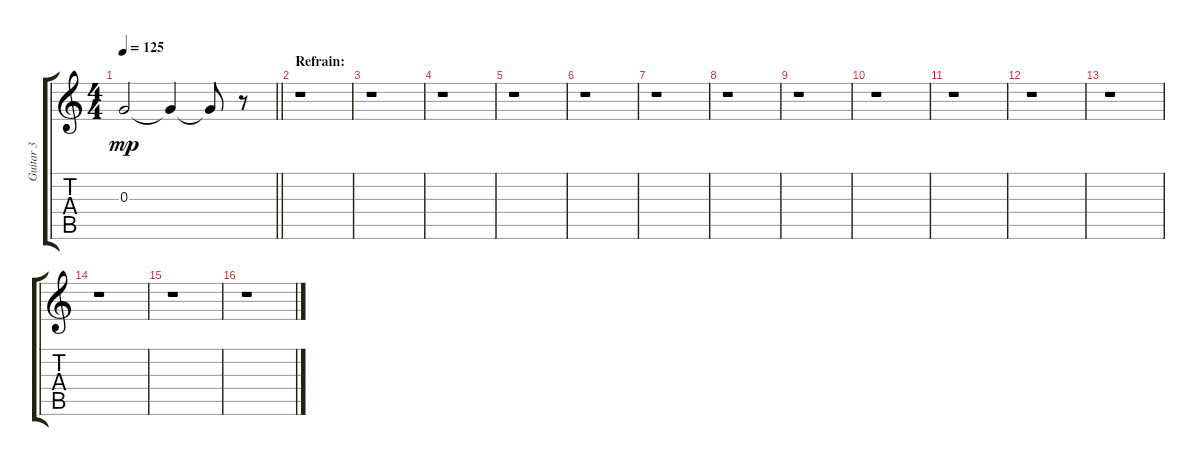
\track ("Guitar 3" "Guitar 3") {instrument electricguitarclean}
\staff {score tabs}
\tuning (E4 B3 G3 D3 A2 E2) {hide}
\ts (4 4)
\tempo 125
\clef g2
\barLineRight lightlight
\ks c
0.3{t}.2{dy mp} 0.3{t}.4 0.3{t}.8 r.8 |
\section ("" "Refrain:")
r.1 |
r.1 |
r.1 |
r.1 |
r.1 |
r.1 |
r.1 |
r.1 |
r.1 |
r.1 |
r.1 |
r.1 |
r.1 |
r.1 |
r.1
